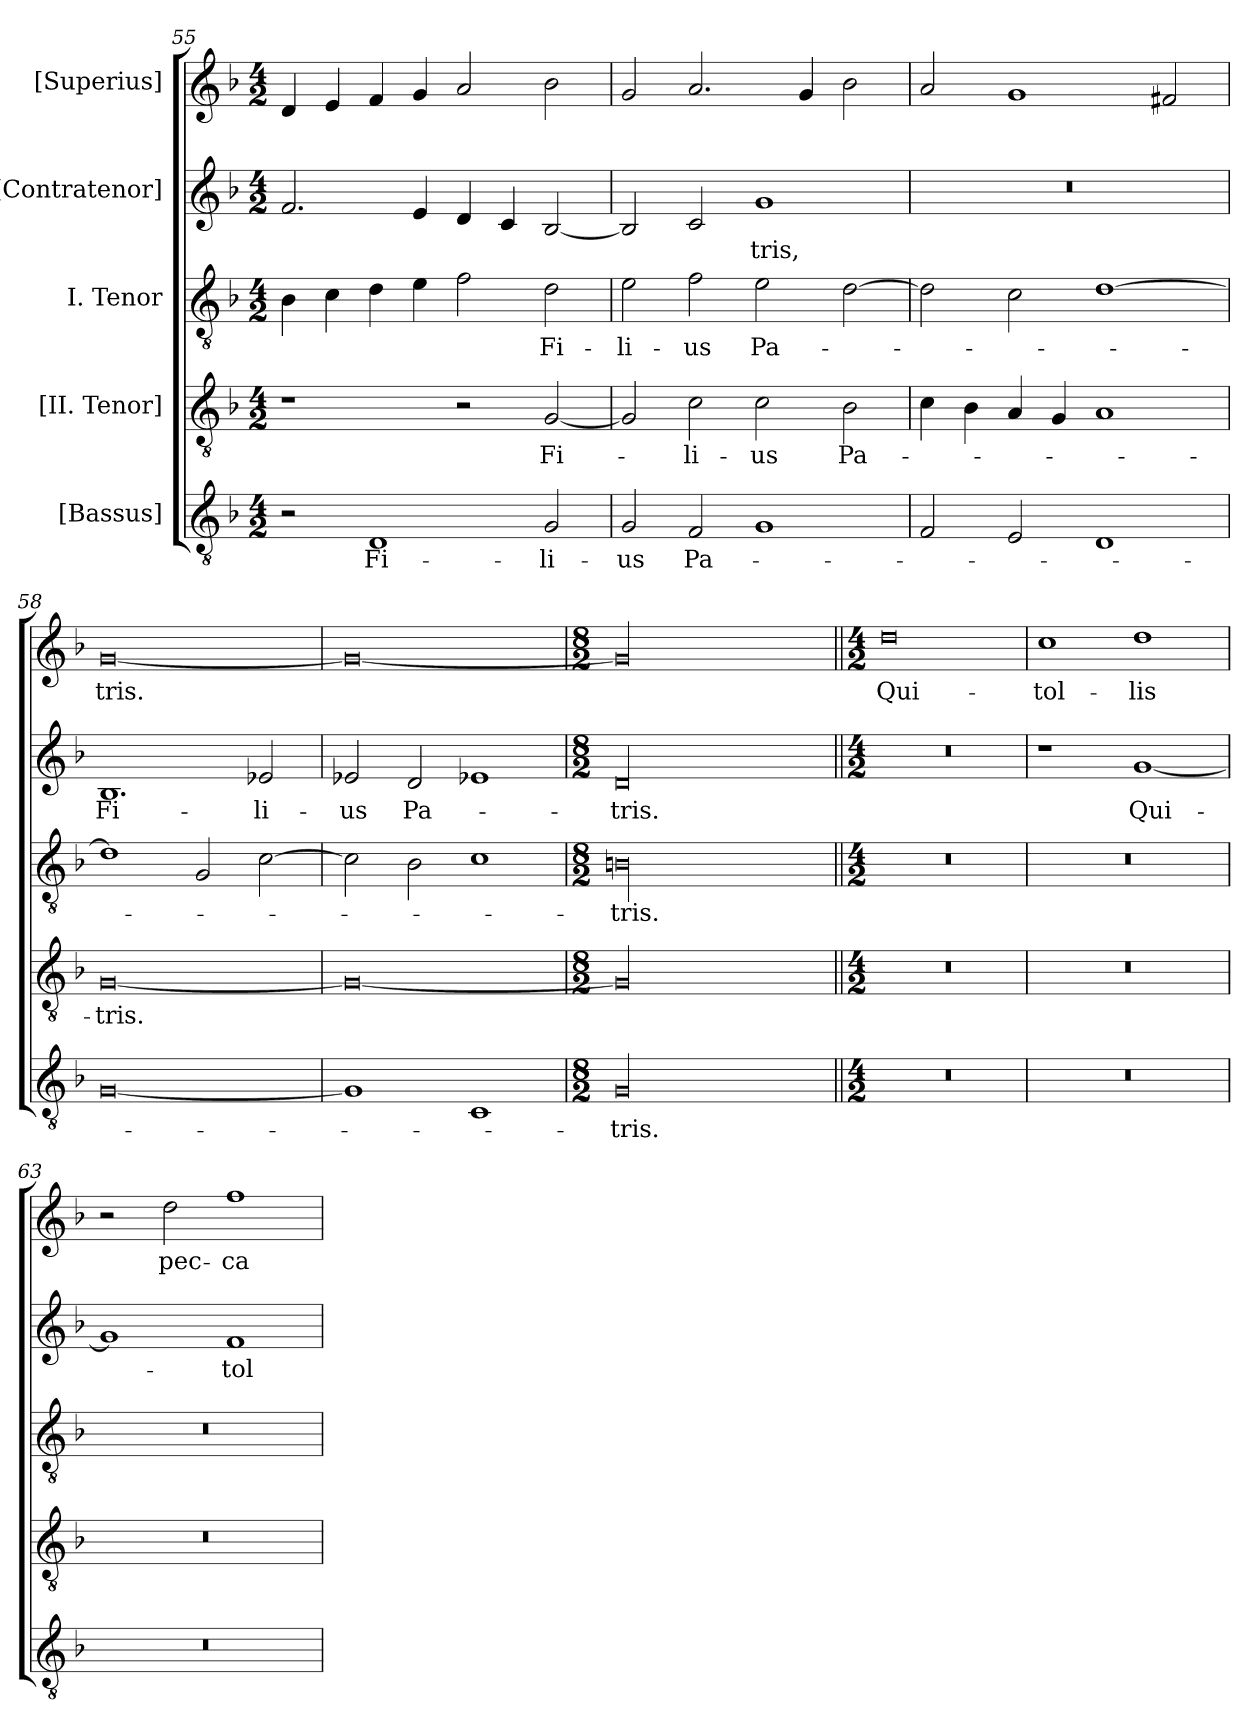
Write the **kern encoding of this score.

**kern	**text	**kern	**text	**kern	**text	**kern	**text	**kern	**text
*part5	*part5	*part4	*part4	*part3	*part3	*part2	*part2	*part1	*part1
*staff5	*staff5	*staff4	*staff4	*staff3	*staff3	*staff2	*staff2	*staff1	*staff1
*I"[Bassus]	*	*I"[II. Tenor]	*	*I"I. Tenor	*	*I"[Contratenor]	*	*I"[Superius]	*
*clefGv2	*	*clefGv2	*	*clefGv2	*	*clefG2	*	*clefG2	*
*k[b-]	*	*k[b-]	*	*k[b-]	*	*k[b-]	*	*k[b-]	*
*M4/2	*	*M4/2	*	*M4/2	*	*M4/2	*	*M4/2	*
=55	=55	=55	=55	=55	=55	=55	=55	=55	=55
2r	.	1r	.	4B-\	.	2.f/	.	4d/	.
.	.	.	.	4c\	.	.	.	4e/	.
1D/	Fi-	.	.	4d\	.	.	.	4f/	.
.	.	.	.	4e\	.	4e/	.	4g/	.
.	.	2r	.	2f\	.	4d/	.	2a/	.
.	.	.	.	.	.	4c/	.	.	.
2G/	-li-	[2G/	Fi-	2d\	Fi-	[2B-/	.	2b-\	.
=56	=56	=56	=56	=56	=56	=56	=56	=56	=56
2G/	-us	2G/]	.	2e\	-li-	2B-/]	.	2g/	.
2F/	Pa-	2c\	-li-	2f\	-us	2c/	.	2.a/	.
1G/	.	2c\	-us	2e\	Pa-	1g/	-tris,	.	.
.	.	.	.	.	.	.	.	4g/	.
.	.	2B-\	Pa-	[2d\	.	.	.	2b-\	.
=57	=57	=57	=57	=57	=57	=57	=57	=57	=57
2F/	.	4c\	.	2d\]	.	0r	.	2a/	.
.	.	4B-\	.	.	.	.	.	.	.
2E/	.	4A/	.	2c\	.	.	.	1g/	.
.	.	4G/	.	.	.	.	.	.	.
1D/	.	1A/	.	[1d\	.	.	.	.	.
.	.	.	.	.	.	.	.	2f#X/	.
=58	=58	=58	=58	=58	=58	=58	=58	=58	=58
[0G/	.	[0G/	-tris.	1d\]	.	1.B-/	Fi-	[0g/	-tris.
.	.	.	.	2G/	.	.	.	.	.
.	.	.	.	[2c\	.	2e-X/	-li-	.	.
=59	=59	=59	=59	=59	=59	=59	=59	=59	=59
1G/]	.	0G/_	.	2c\]	.	2e-X/	-us	0g/_	.
.	.	.	.	2B-\	.	2d/	Pa-	.	.
1C/	.	.	.	1c\	.	1e-X/	.	.	.
=60	=60	=60	=60	=60	=60	=60	=60	=60	=60
*M8/2	*	*M8/2	*	*M8/2	*	*M8/2	*	*M8/2	*
00G/	-tris.	00G/]	.	00Bn\	-tris.	00d/	-tris.	00g/]	.
=61||	=61||	=61||	=61||	=61||	=61||	=61||	=61||	=61||	=61||
*M4/2	*	*M4/2	*	*M4/2	*	*M4/2	*	*M4/2	*
0r	.	0r	.	0r	.	0r	.	0dd\	Qui-
=62	=62	=62	=62	=62	=62	=62	=62	=62	=62
0r	.	0r	.	0r	.	1r	.	1cc\	tol-
.	.	.	.	.	.	[1g/	Qui-	1dd\	-lis
=63	=63	=63	=63	=63	=63	=63	=63	=63	=63
0r	.	0r	.	0r	.	1g/]	.	2r	.
.	.	.	.	.	.	.	.	2dd\	pec-
.	.	.	.	.	.	1f/	tol-	1ff\	-ca-
=	=	=	=	=	=	=	=	=	=
*-	*-	*-	*-	*-	*-	*-	*-	*-	*-
